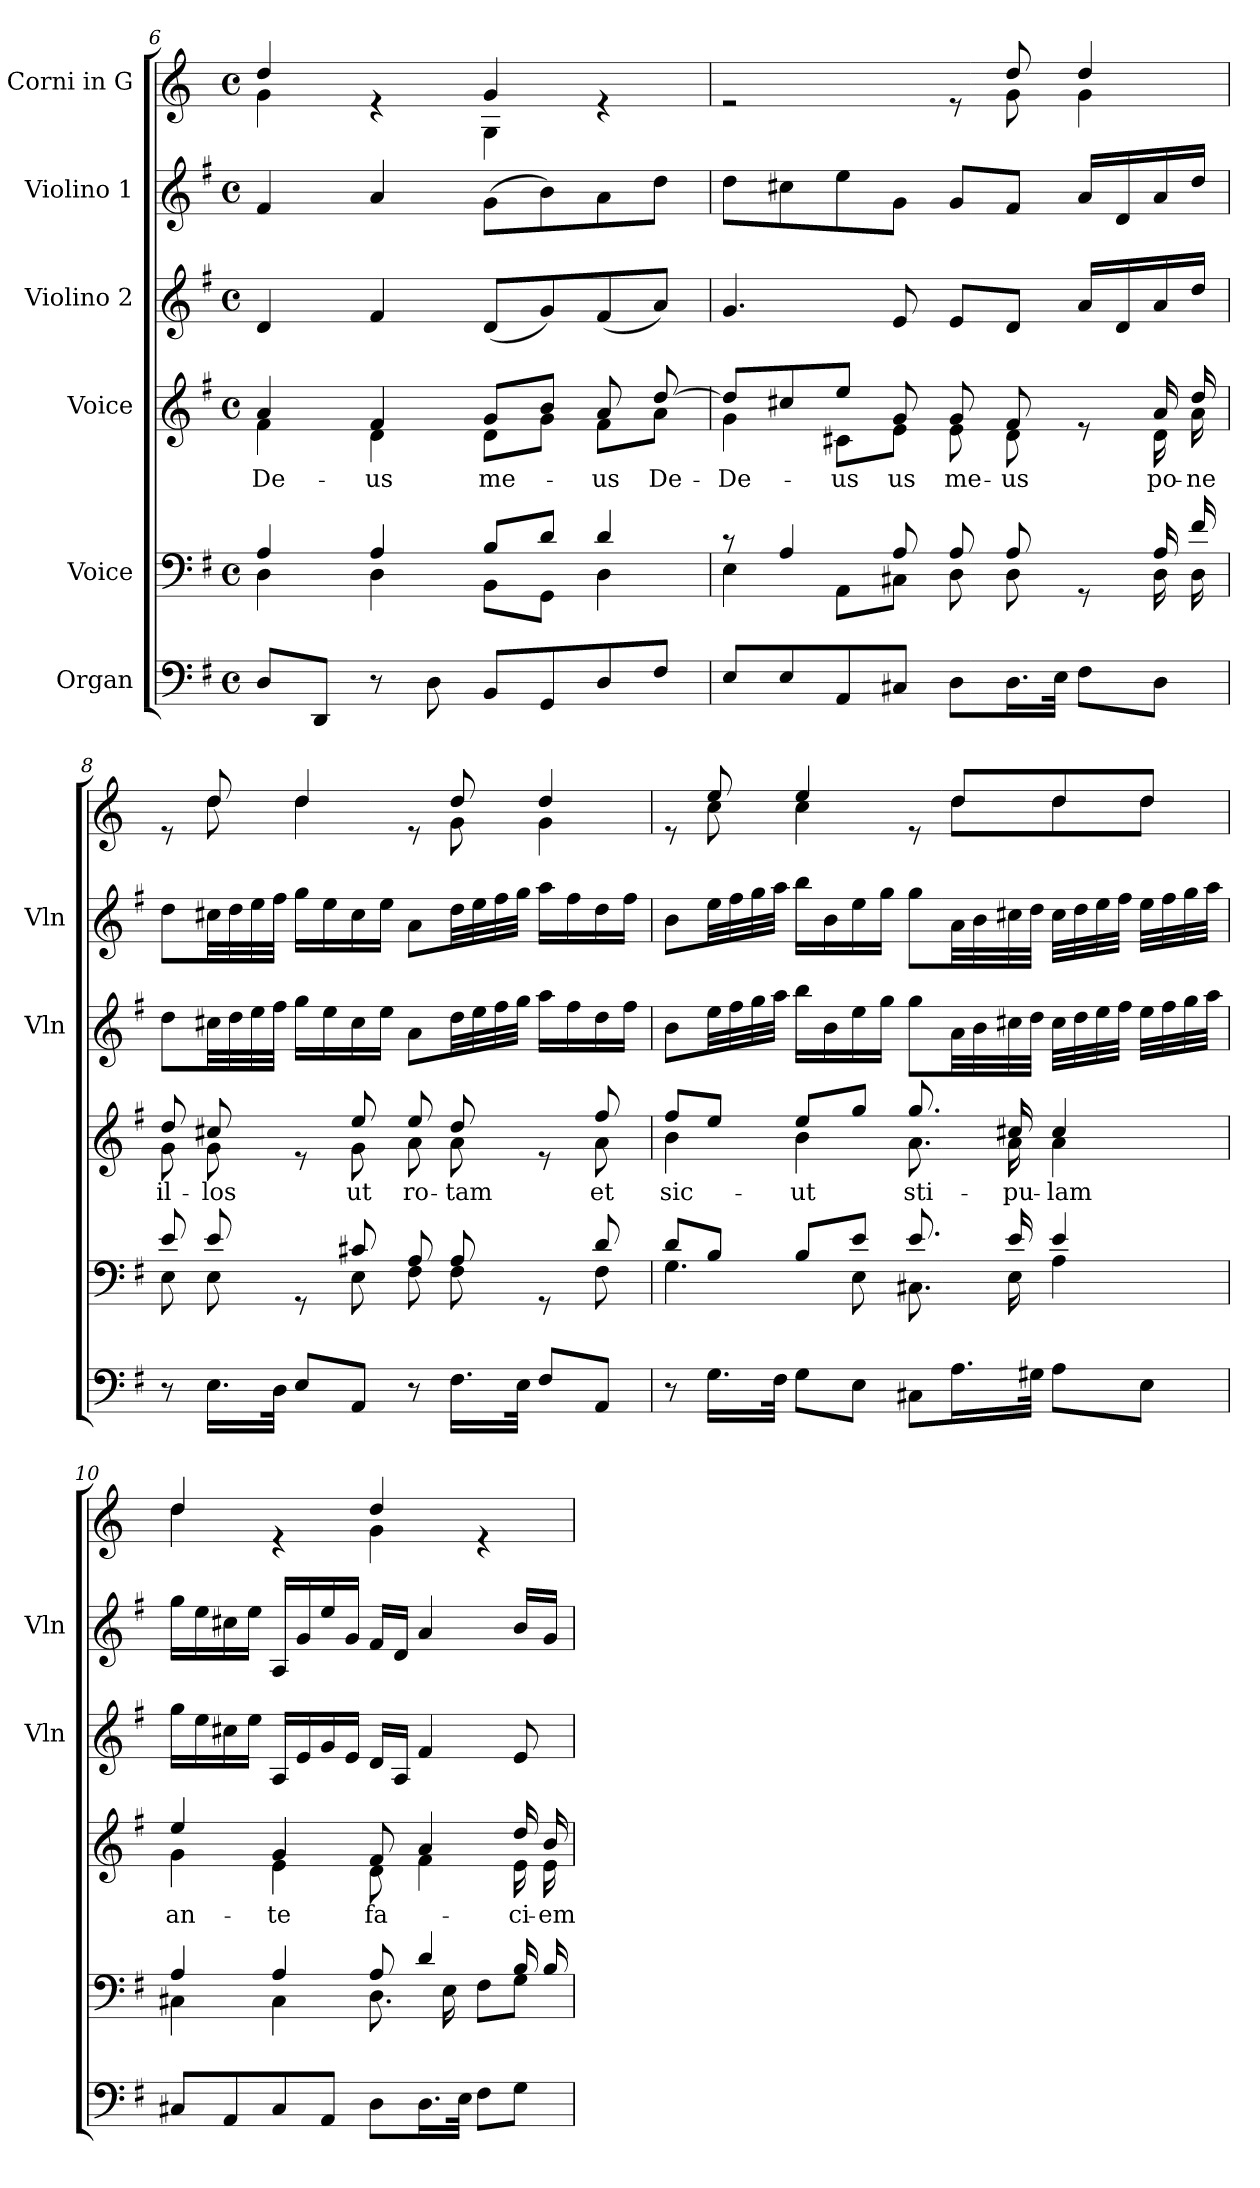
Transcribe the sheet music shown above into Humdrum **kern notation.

**kern	**kern	**kern	**text	**kern	**kern	**kern
*part6	*part5	*part4	*part4	*part3	*part2	*part1
*staff6	*staff5	*staff4	*staff4	*staff3	*staff2	*staff1
*I"Organ	*I"Voice	*I"Voice	*	*I"Violino 2	*I"Violino 1	*I"Corni in G
*	*	*	*	*I'Vln	*I'Vln	*
!!LO:PB:g=z
*clefF4	*clefF4	*clefG2	*	*clefG2	*clefG2	*clefG2
*	*	*	*	*	*	*ITrd3c5
*k[f#]	*k[f#]	*k[f#]	*	*k[f#]	*k[f#]	*k[f#]
*M4/4	*M4/4	*M4/4	*	*M4/4	*M4/4	*M4/4
*met(c)	*met(c)	*met(c)	*	*met(c)	*met(c)	*met(c)
=6	=6	=6	=6	=6	=6	=6
*	*^	*	*	*	*	*
!	!	!	!	!LO:LY:b	!	!	!
*	*	*	*^	*	*	*	*^
8D/L	4A/	4D\	4a/	4f#\	De-	4d/	4f#/	4a/	4d\
8DD/J	.	.	.	.	.	.	.	.	.
!	!	!	!	!	!LO:LY:b	!	!	!	!
8r	4A/	4D\	4f#/	4d\	-us	4f#/	4a/	4re	4ryy
8D\	.	.	.	.	.	.	.	.	.
!	!	!	!	!	!LO:LY:b	!	!	!	!
8BB/L	8B/L	8BB\L	8g/L	8d\L	me-	(8d/L	(8g\L	4d/	4D\
8GG/	8d/J	8GG\J	8b/J	8g\J	.	8g/)	8b\)	.	.
!	!	!	!	!	!LO:LY:b	!	!	!	!
8D/	4d/	4D\	8a/	8f#\L	-us	(8f#/	8a\	4re	4ryy
!	!	!	!	!	!LO:LY:b	!	!	!	!
8F#/J	.	.	[8dd/	8a\J	De-	8a/J)	8dd\J	.	.
=7	=7	=7	=7	=7	=7	=7	=7	=7	=7
!	!	!	!	!	!LO:LY:b	!	!	!	!
8E/L	8r	4E\	8dd/L]	4g\	De-	4.g/	8dd\L	2re	8ryy
*	*	*	*	*	*	*	*	*v	*v
8E/	4A/	.	8cc#X/	.	.	.	8cc#X\	.
!	!	!	!	!	!LO:LY:b	!	!	!
8AA/	.	8AA\L	8ee/J	8c#X\L	-us	.	8ee\	.
!	!	!	!	!	!LO:LY:b	!	!	!
8C#X/J	8A/	8C#X\J	8g/	8e\J	-us	8e/	8g\J	.
!	!	!	!	!	!LO:LY:b	!	!	!
8D\L	8A/	8D\	8g/	8e\	me-	8e/L	8g/L	8re
!	!	!	!	!	!LO:LY:b	!	!	!
*	*	*	*	*	*	*	*	*^
16.D\L	8A/	8D\	8f#/	8d\	-us	8d/J	8f#/J	8a/	8d\
32E\JJk	.	.	.	.	.	.	.	.	.
8F#\L	8rGG	8ryy	8re	8ryy	.	16a/LL	16a/LL	4a/	4d\
.	.	.	.	.	.	16d/	16d/	.	.
!	!	!	!	!	!LO:LY:b	!	!	!	!
8D\J	16A/	16D\	16a/	16d\	po-	16a/	16a/	.	.
!	!	!	!	!	!LO:LY:b	!	!	!	!
.	16f#/	16D\	16dd/	16a\	-ne	16dd/JJ	16dd/JJ	.	.
!!LO:LB:g=z	!!
=8	=8	=8	=8	=8	=8	=8	=8	=8	=8
!	!	!	!	!	!LO:LY:b	!	!	!	!
8r	8e/	8E\	8dd/	8g\	il-	8dd\L	8dd\L	8re	8ryy
!	!	!	!	!	!LO:LY:b	!	!	!	!
16.E\LL	8e/	8E\	8cc#X/	8g\	-los	32cc#X\LL	32cc#X\LL	8a/	8a\
.	.	.	.	.	.	32dd\	32dd\	.	.
.	.	.	.	.	.	32ee\	32ee\	.	.
32D\JJk	.	.	.	.	.	32ff#\JJJ	32ff#\JJJ	.	.
8E/L	8rGG	8ryy	8re	8ryy	.	16gg\LL	16gg\LL	4a/	4a\
.	.	.	.	.	.	16ee\	16ee\	.	.
!	!	!	!	!	!LO:LY:b	!	!	!	!
8AA/J	8c#X/	8E\	8ee/	8g\	ut	16cc#\	16cc#\	.	.
.	.	.	.	.	.	16ee\JJ	16ee\JJ	.	.
!	!	!	!	!	!LO:LY:b	!	!	!	!
8r	8A/	8F#\	8ee/	8a\	ro-	8a\L	8a\L	8re	8ryy
!	!	!	!	!	!LO:LY:b	!	!	!	!
16.F#\LL	8A/	8F#\	8dd/	8a\	-tam	32dd\LL	32dd\LL	8a/	8d\
.	.	.	.	.	.	32ee\	32ee\	.	.
.	.	.	.	.	.	32ff#\	32ff#\	.	.
32E\JJk	.	.	.	.	.	32gg\JJJ	32gg\JJJ	.	.
8F#/L	8rGG	8ryy	8re	8ryy	.	16aa\LL	16aa\LL	4a/	4d\
.	.	.	.	.	.	16ff#\	16ff#\	.	.
!	!	!	!	!	!LO:LY:b	!	!	!	!
8AA/J	8d/	8F#\	8ff#/	8a\	et	16dd\	16dd\	.	.
.	.	.	.	.	.	16ff#\JJ	16ff#\JJ	.	.
=9	=9	=9	=9	=9	=9	=9	=9	=9	=9
!	!	!	!	!	!LO:LY:b	!	!	!	!
8r	8d/L	4.G\	8ff#/L	4b\	sic-	8b\L	8b\L	8re	8ryy
16.G\LL	8B/J	.	8ee/J	.	.	32ee\LL	32ee\LL	8b/	8g\
.	.	.	.	.	.	32ff#\	32ff#\	.	.
.	.	.	.	.	.	32gg\	32gg\	.	.
32F#\JJk	.	.	.	.	.	32aa\JJJ	32aa\JJJ	.	.
!	!	!	!	!	!LO:LY:b	!	!	!	!
8G\L	8B/L	.	8ee/L	4b\	-ut	16bb\LL	16bb\LL	4b/	4g\
.	.	.	.	.	.	16b\	16b\	.	.
8E\J	8e/J	8E\	8gg/J	.	.	16ee\	16ee\	.	.
.	.	.	.	.	.	16gg\JJ	16gg\JJ	.	.
!	!	!	!	!	!LO:LY:b	!	!	!	!
8C#X\L	8.e/	8.C#X\	8.gg/	8.a\	sti-	8gg\L	8gg\L	8re	8ryy
16.A\L	.	.	.	.	.	32a\LL	32a\LL	8a/L	8a\L
.	.	.	.	.	.	32b\	32b\	.	.
!	!	!	!	!	!LO:LY:b	!	!	!	!
.	16e/	16E\	16cc#X/	16a\	-pu-	32cc#X\	32cc#X\	.	.
32G#X\JJk	.	.	.	.	.	32dd\JJJ	32dd\JJJ	.	.
!	!	!	!	!	!LO:LY:b	!	!	!	!
8A\L	4e/	4A\	4cc#/	4a\	-lam	32cc#\LLL	32cc#\LLL	8a/	8a\
.	.	.	.	.	.	32dd\	32dd\	.	.
.	.	.	.	.	.	32ee\	32ee\	.	.
.	.	.	.	.	.	32ff#\JJJ	32ff#\JJJ	.	.
8E\J	.	.	.	.	.	32ee\LLL	32ee\LLL	8a/J	8a\J
.	.	.	.	.	.	32ff#\	32ff#\	.	.
.	.	.	.	.	.	32gg\	32gg\	.	.
.	.	.	.	.	.	32aa\JJJ	32aa\JJJ	.	.
!!LO:PB:g=z	!!
=10	=10	=10	=10	=10	=10	=10	=10	=10	=10
!	!	!	!	!	!LO:LY:b	!	!	!	!
8C#X/L	4A/	4C#X\	4ee/	4g\	an-	16gg\LL	16gg\LL	4a/	4a\
.	.	.	.	.	.	16ee\	16ee\	.	.
8AA/	.	.	.	.	.	16cc#X\	16cc#X\	.	.
.	.	.	.	.	.	16ee\JJ	16ee\JJ	.	.
!	!	!	!	!	!LO:LY:b	!	!	!	!
8C#/	4A/	4C#\	4g/	4e\	-te	16A/LL	16A/LL	4re	4ryy
.	.	.	.	.	.	16e/	16g/	.	.
8AA/J	.	.	.	.	.	16g/	16ee/	.	.
.	.	.	.	.	.	16e/JJ	16g/JJ	.	.
!	!	!	!	!	!LO:LY:b	!	!	!	!
8D\L	8A/	8.D\	8f#/	8d\	fa-	16d/LL	16f#/LL	4a/	4d\
.	.	.	.	.	.	16A/JJ	16d/JJ	.	.
16.D\L	4d/	.	4a/	4f#\	.	4f#/	4a/	.	.
.	.	16E\	.	.	.	.	.	.	.
32E\JJk	.	.	.	.	.	.	.	.	.
8F#\L	.	8F#\L	.	.	.	.	.	4re	4ryy
!	!	!	!	!	!LO:LY:b	!	!	!	!
8G\J	16B/	8G\J	16dd/	16e\	-ci-	8e/	16b/LL	.	.
!	!	!	!	!	!LO:LY:b	!	!	!	!
.	16B/	.	16b/	16e\	-em	.	16g/JJ	.	.
*	*v	*v	*	*	*	*	*	*v	*v
*	*	*v	*v	*	*	*	*
=	=	=	=	=	=	=
*-	*-	*-	*-	*-	*-	*-
